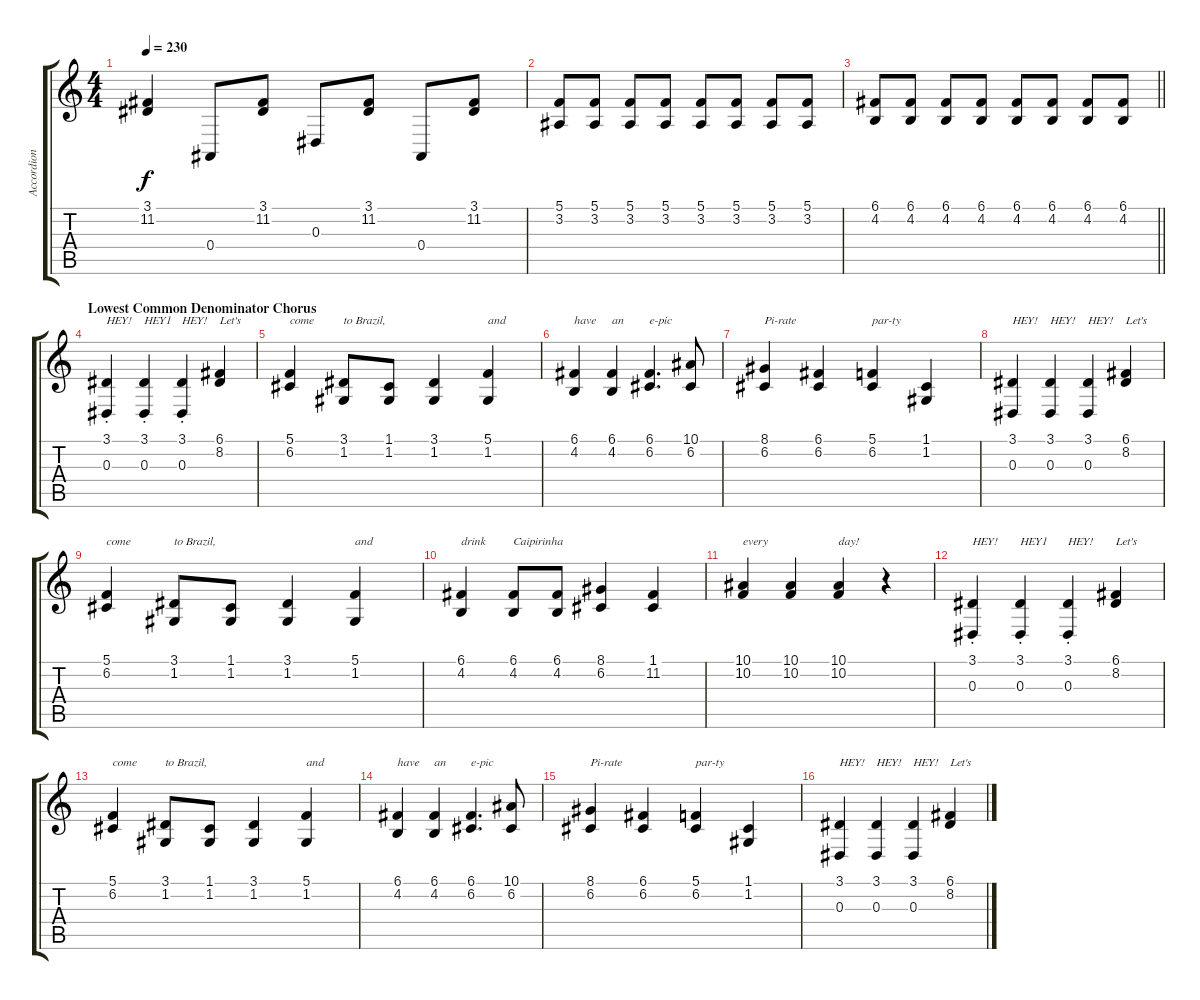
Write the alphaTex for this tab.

\track ("Accordion" "Accordion") {instrument accordion}
\staff {score tabs}
\tuning (C4 G3 Eb3 Bb2 F2 C2) {hide}
\ts (4 4)
\tempo 230
\clef g2
\ks c
(3.1 11.2).4{dy f} 0.4.8 (3.1 11.2).8 0.3.8 (3.1 11.2).8 0.4.8 (3.1 11.2).8 |
(5.1 3.2).8 (5.1 3.2).8 (5.1 3.2).8 (5.1 3.2).8 (5.1 3.2).8 (5.1 3.2).8 (5.1 3.2).8 (5.1 3.2).8 |
\barLineRight lightlight
(6.1 4.2).8 (6.1 4.2).8 (6.1 4.2).8 (6.1 4.2).8 (6.1 4.2).8 (6.1 4.2).8 (6.1 4.2).8 (6.1 4.2).8 |
\section ("" "Lowest Common Denominator Chorus")
(3.1{st} 0.3{st}).4{txt "HEY!"} (3.1{st} 0.3{st}).4{txt "HEY1"} (3.1{st} 0.3{st}).4{txt "HEY!"} (6.1 8.2).4{txt "Let's"} |
(5.1 6.2).4{txt "come"} (3.1 1.2).8{txt "to Brazil,"} (1.1 1.2).8 (3.1 1.2).4 (5.1 1.2).4{txt "and"} |
(6.1 4.2).4{txt "have"} (6.1 4.2).4{txt "an"} (6.1 6.2).4{d txt "e-pic"} (10.1 6.2).8 |
(8.1 6.2).4{txt "Pi-rate"} (6.1 6.2).4 (5.1 6.2).4{txt "par-ty"} (1.1 1.2).4 |
(3.1 0.3).4{txt "HEY!"} (3.1 0.3).4{txt "HEY!"} (3.1 0.3).4{txt "HEY!"} (6.1 8.2).4{txt "Let's"} |
(5.1 6.2).4{txt "come"} (3.1 1.2).8{txt "to Brazil,"} (1.1 1.2).8 (3.1 1.2).4 (5.1 1.2).4{txt "and"} |
(6.1 4.2).4{txt "drink"} (6.1 4.2).8{txt "Caipirinha"} (6.1 4.2).8 (8.1 6.2).4 (1.1 11.2).4 |
(10.1 10.2).4{txt "every"} (10.1 10.2).4 (10.1 10.2).4{txt "day!"} r.4 |
(3.1{st} 0.3{st}).4{txt "HEY!"} (3.1{st} 0.3{st}).4{txt "HEY1"} (3.1{st} 0.3{st}).4{txt "HEY!"} (6.1 8.2).4{txt "Let's"} |
(5.1 6.2).4{txt "come"} (3.1 1.2).8{txt "to Brazil,"} (1.1 1.2).8 (3.1 1.2).4 (5.1 1.2).4{txt "and"} |
(6.1 4.2).4{txt "have"} (6.1 4.2).4{txt "an"} (6.1 6.2).4{d txt "e-pic"} (10.1 6.2).8 |
(8.1 6.2).4{txt "Pi-rate"} (6.1 6.2).4 (5.1 6.2).4{txt "par-ty"} (1.1 1.2).4 |
(3.1 0.3).4{txt "HEY!"} (3.1 0.3).4{txt "HEY!"} (3.1 0.3).4{txt "HEY!"} (6.1 8.2).4{txt "Let's"}
